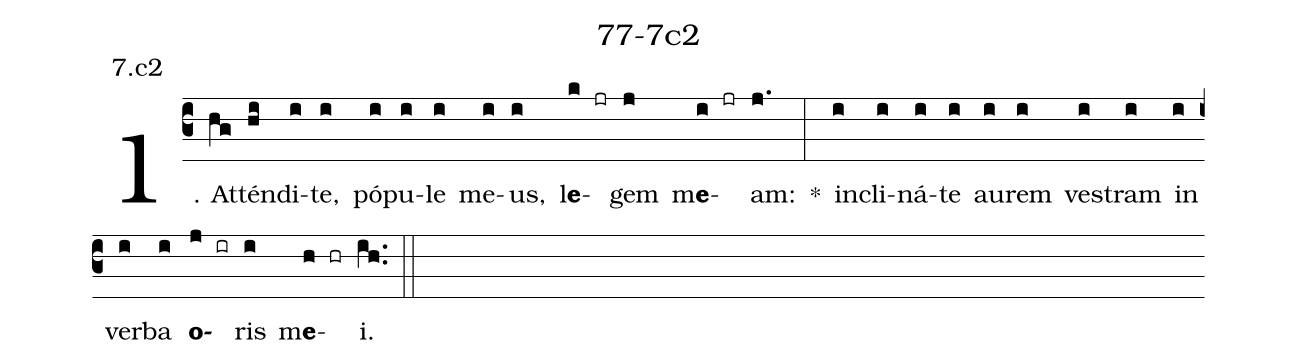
name: 77-7c2;
annotation: 7.c2;
%%
(c3)1. At(hg)tén(hi)di(i)te,(i) pó(i)pu(i)le(i) me(i)us,(i) l<b>e</b>(k jr)gem(j) m<b>e</b>(i jr)am:(j.) *(:) in(i)cli(i)ná(i)te(i) au(i)rem(i) ves(i)tram(i) in(i) ver(i)ba(i) <b>o</b>(j ir)ris(i) m<b>e</b>(h hr)i.(ih..) (::)
